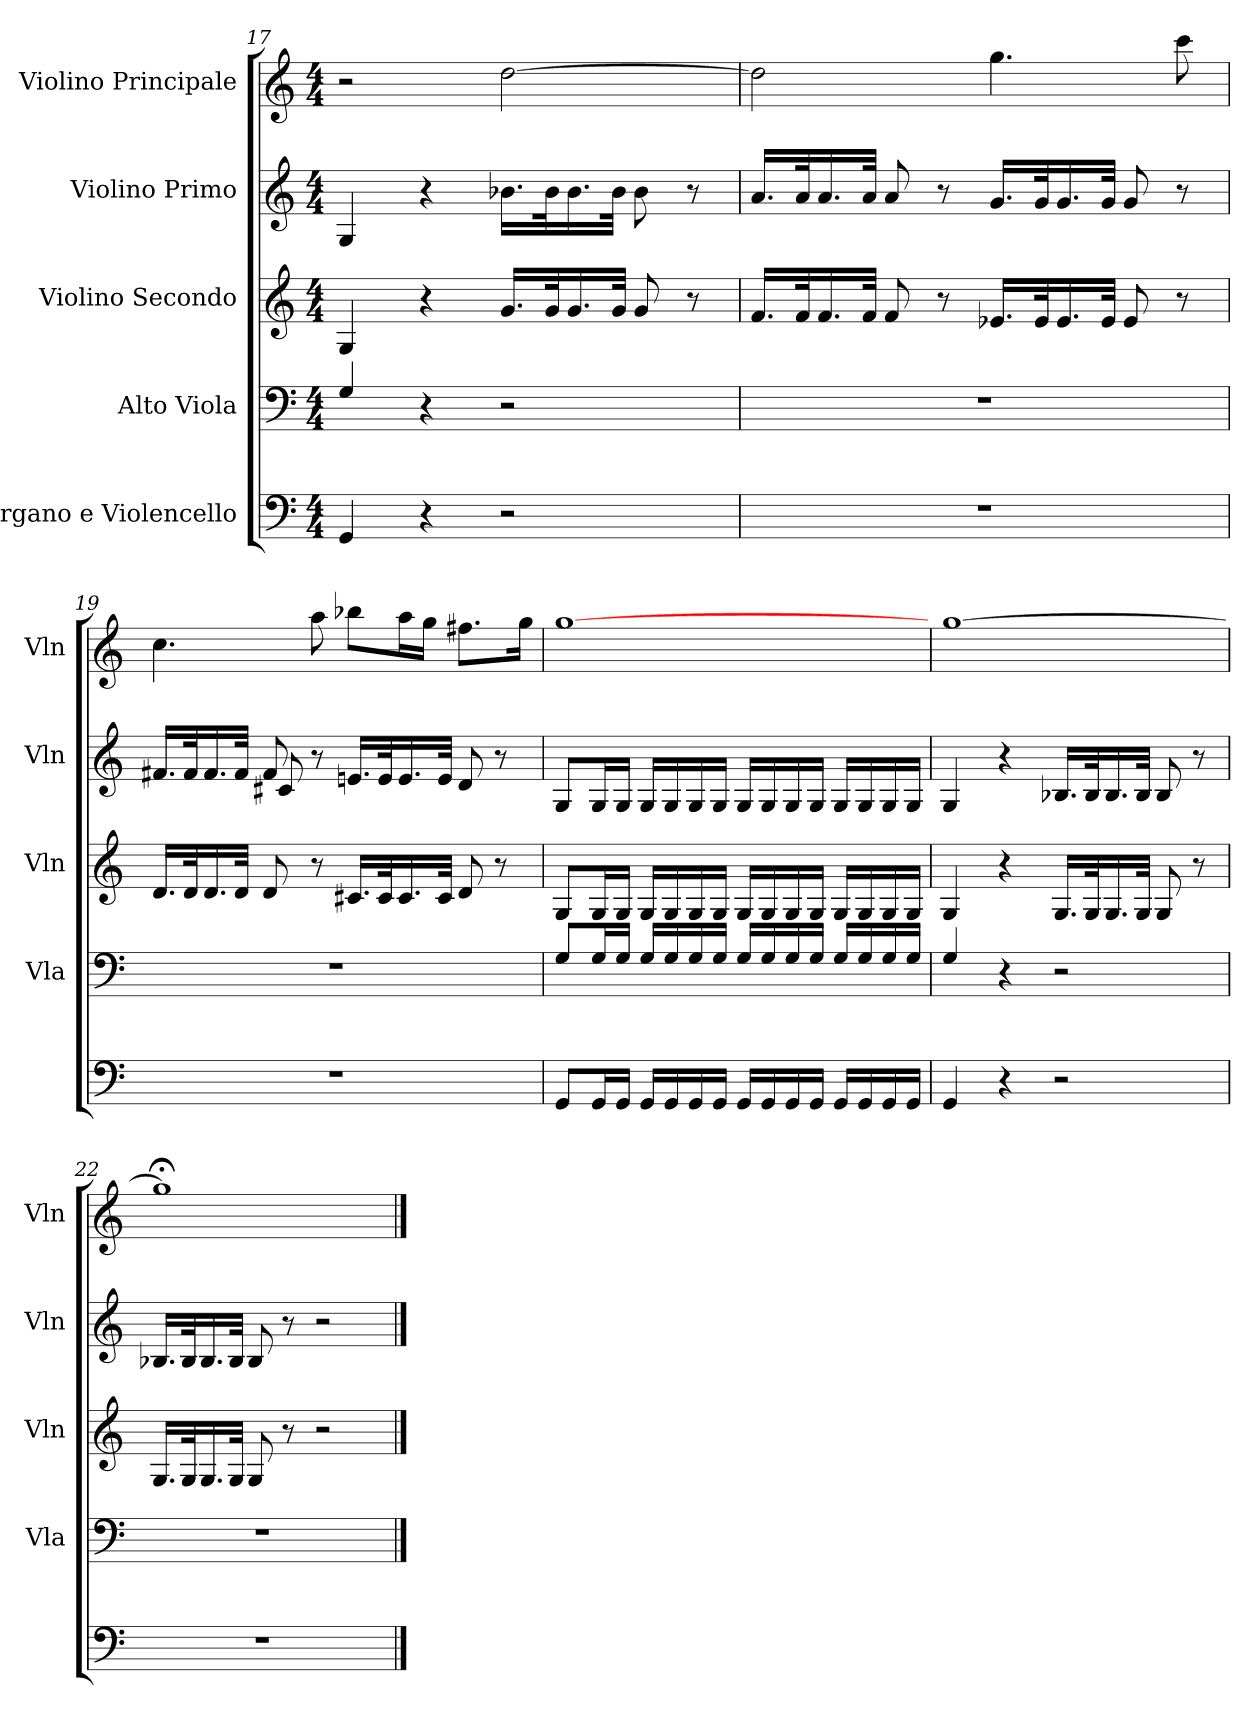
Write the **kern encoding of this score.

**kern	**kern	**kern	**kern	**kern
*part5	*part4	*part3	*part2	*part1
*staff5	*staff4	*staff3	*staff2	*staff1
*I"Organo e Violencello	*I"Alto Viola	*I"Violino Secondo	*I"Violino Primo	*I"Violino Principale
*	*I'Vla	*I'Vln	*I'Vln	*I'Vln
*M4/4	*M4/4	*M4/4	*M4/4	*M4/4
=17	=17	=17	=17	=17
4GG/	4G/	4G/	4G/	2r
4r	4r	4r	4r	.
2r	2r	16.g/LL	16.b-\LL	[2dd\
.	.	32g/k	32b-\k	.
.	.	16.g/	16.b-\	.
.	.	32g/JJk	32b-\JJk	.
.	.	8g/	8b-\	.
.	.	8r	8r	.
=18	=18	=18	=18	=18
1r	1r	16.f/LL	16.a/LL	2dd\]
.	.	32f/k	32a/k	.
.	.	16.f/	16.a/	.
.	.	32f/JJk	32a/JJk	.
.	.	8f/	8a/	.
.	.	8r	8r	.
.	.	16.e-/LL	16.g/LL	4.gg\
.	.	32e-/k	32g/k	.
.	.	16.e-/	16.g/	.
.	.	32e-/JJk	32g/JJk	.
.	.	8e-/	8g/	.
.	.	8r	8r	8ccc\
=19	=19	=19	=19	=19
*	*	*	*^	*
1r	1r	16.d/LL	16.f#/LL	4ryy	4.cc\
.	.	32d/k	32f#/k	.	.
.	.	16.d/	16.f#/	.	.
.	.	32d/JJk	32f#/JJk	.	.
.	.	8d/	8f#/	8c#/	.
.	.	8r	8r	2ryy	8aa\
.	.	16.c#/LL	16.en/LL	.	8bb-\L
.	.	32c#/k	32e/k	.	.
.	.	16.c#/	16.e/	.	16aa\L
.	.	.	.	.	16gg\JJ
.	.	32c#/JJk	32e/JJk	.	.
.	.	8d/	8d/	.	8.ff#\L
.	.	8r	8r	8ryy	.
.	.	.	.	.	16gg\Jk
*	*	*	*v	*v	*
=20	=20	=20	=20	=20
8GG/L	8G/L	8G/L	8G/L	[1gg\
16GG/L	16G/L	16G/L	16G/L	.
16GG/JJ	16G/JJ	16G/JJ	16G/JJ	.
16GG/LL	16G/LL	16G/LL	16G/LL	.
16GG/	16G/	16G/	16G/	.
16GG/	16G/	16G/	16G/	.
16GG/JJ	16G/JJ	16G/JJ	16G/JJ	.
16GG/LL	16G/LL	16G/LL	16G/LL	.
16GG/	16G/	16G/	16G/	.
16GG/	16G/	16G/	16G/	.
16GG/JJ	16G/JJ	16G/JJ	16G/JJ	.
16GG/LL	16G/LL	16G/LL	16G/LL	.
16GG/	16G/	16G/	16G/	.
16GG/	16G/	16G/	16G/	.
16GG/JJ	16G/JJ	16G/JJ	16G/JJ	.
=21	=21	=21	=21	=21
4GG/	4G/	4G/	4G/	[1gg\
4r	4r	4r	4r	.
2r	2r	16.G/LL	16.B-/LL	.
.	.	32G/k	32B-/k	.
.	.	16.G/	16.B-/	.
.	.	32G/JJk	32B-/JJk	.
.	.	8G/	8B-/	.
.	.	8r	8r	.
=22	=22	=22	=22	=22
1r	1r	16.G/LL	16.B-/LL	1gg;<\]
.	.	32G/k	32B-/k	.
.	.	16.G/	16.B-/	.
.	.	32G/JJk	32B-/JJk	.
.	.	8G/	8B-/	.
.	.	8r	8r	.
.	.	2r	2r	.
==	==	==	==	==
*-	*-	*-	*-	*-
